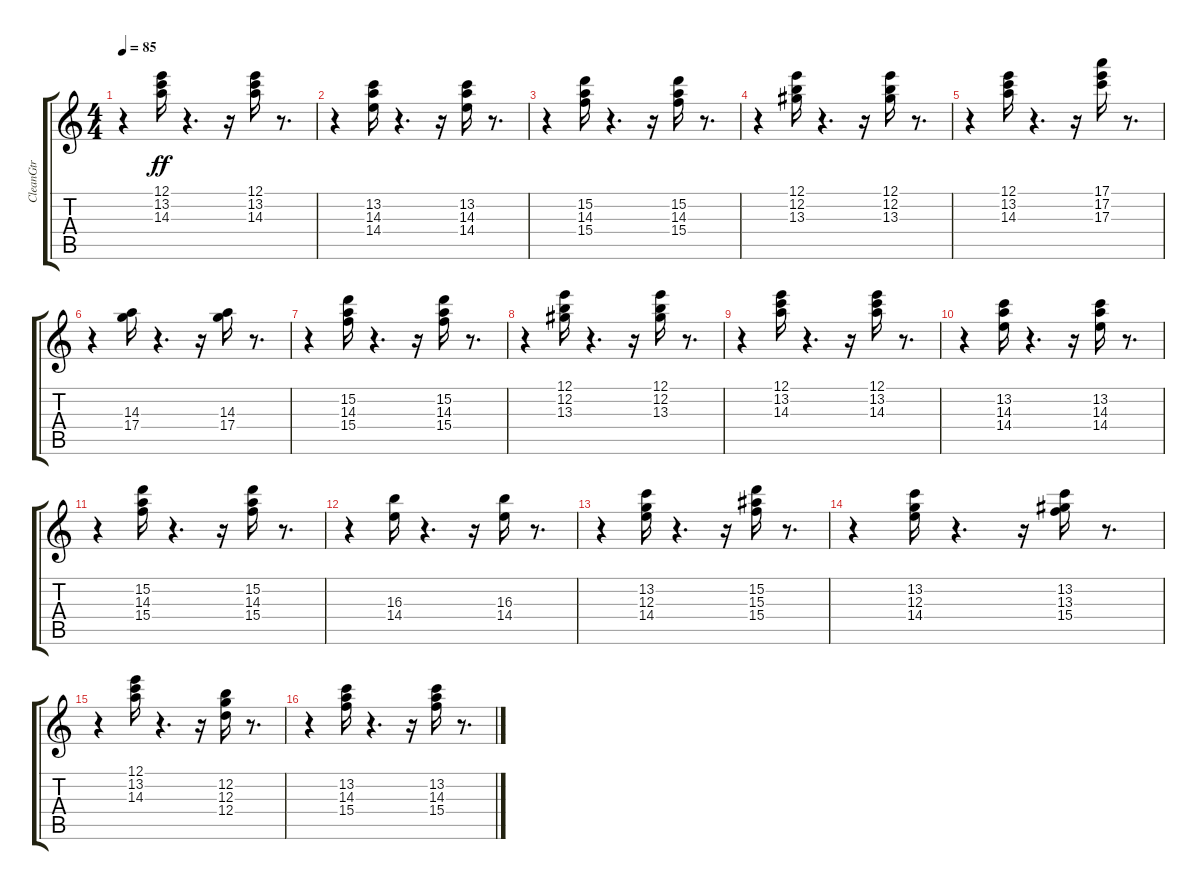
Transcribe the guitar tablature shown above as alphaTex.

\track ("CleanGtr" "CleanGtr") {instrument electricguitarclean}
\staff {score tabs}
\tuning (E4 B3 G3 D3 A2 E2) {hide}
\ts (4 4)
\tempo 85
\clef g2
\ks c
r.4{dy ff} (12.1 13.2 14.3).16 r.4{d} r.16 (12.1 13.2 14.3).16 r.8{d} |
r.4 (13.2 14.3 14.4).16 r.4{d} r.16 (13.2 14.3 14.4).16 r.8{d} |
r.4 (15.2 14.3 15.4).16 r.4{d} r.16 (15.2 14.3 15.4).16 r.8{d} |
r.4 (12.1 12.2 13.3).16 r.4{d} r.16 (12.1 12.2 13.3).16 r.8{d} |
r.4 (12.1 13.2 14.3).16 r.4{d} r.16 (17.1 17.2 17.3).16 r.8{d} |
r.4 (14.3 17.4).16 r.4{d} r.16 (14.3 17.4).16 r.8{d} |
r.4 (15.2 14.3 15.4).16 r.4{d} r.16 (15.2 14.3 15.4).16 r.8{d} |
r.4 (12.1 12.2 13.3).16 r.4{d} r.16 (12.1 12.2 13.3).16 r.8{d} |
r.4 (12.1 13.2 14.3).16 r.4{d} r.16 (12.1 13.2 14.3).16 r.8{d} |
r.4 (13.2 14.3 14.4).16 r.4{d} r.16 (13.2 14.3 14.4).16 r.8{d} |
r.4 (15.2 14.3 15.4).16 r.4{d} r.16 (15.2 14.3 15.4).16 r.8{d} |
r.4 (16.3 14.4).16 r.4{d} r.16 (16.3 14.4).16 r.8{d} |
r.4 (13.2 12.3 14.4).16 r.4{d} r.16 (15.2 15.3 15.4).16 r.8{d} |
r.4 (13.2 12.3 14.4).16 r.4{d} r.16 (13.2 13.3 15.4).16 r.8{d} |
r.4 (12.1 13.2 14.3).16 r.4{d} r.16 (12.2 12.3 12.4).16 r.8{d} |
r.4 (13.2 14.3 15.4).16 r.4{d} r.16 (13.2 14.3 15.4).16 r.8{d}
